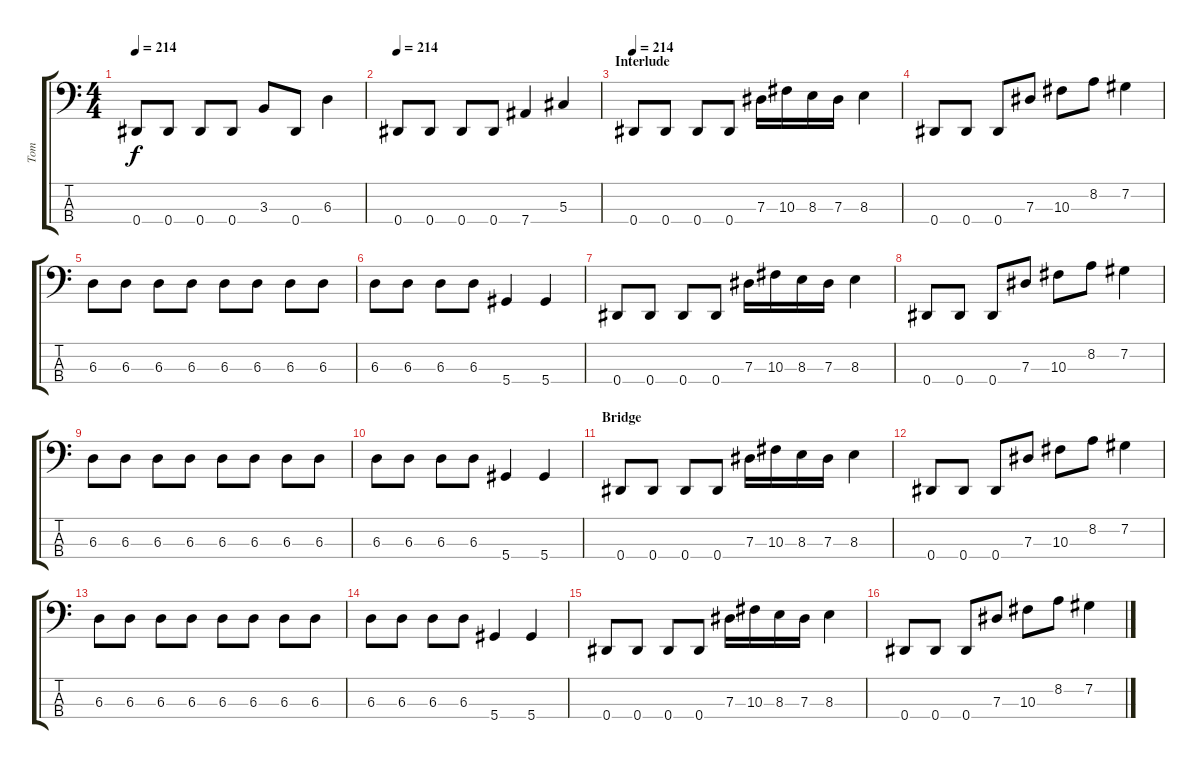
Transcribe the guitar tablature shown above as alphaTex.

\track ("Tom" "Tom") {instrument electricbasspick}
\staff {score tabs}
\tuning (Gb2 Db2 Ab1 Eb1) {hide}
\ts (4 4)
\tempo 214
\clef f4
\ks c
0.4.8{dy f} 0.4.8 0.4.8 0.4.8 3.3.8 0.4.8 6.3.4 |
\tempo 214
0.4.8 0.4.8 0.4.8 0.4.8 7.4.4 5.3.4 |
\section ("" "Interlude")
\tempo 214
0.4.8 0.4.8 0.4.8 0.4.8 7.3.16 10.3.16 8.3.16 7.3.16 8.3.4 |
0.4.8 0.4.8 0.4.8 7.3.8 10.3.8 8.2.8 7.2.4 |
6.3.8 6.3.8 6.3.8 6.3.8 6.3.8 6.3.8 6.3.8 6.3.8 |
6.3.8 6.3.8 6.3.8 6.3.8 5.4.4 5.4.4 |
0.4.8 0.4.8 0.4.8 0.4.8 7.3.16 10.3.16 8.3.16 7.3.16 8.3.4 |
0.4.8 0.4.8 0.4.8 7.3.8 10.3.8 8.2.8 7.2.4 |
6.3.8 6.3.8 6.3.8 6.3.8 6.3.8 6.3.8 6.3.8 6.3.8 |
6.3.8 6.3.8 6.3.8 6.3.8 5.4.4 5.4.4 |
\section ("" "Bridge")
0.4.8 0.4.8 0.4.8 0.4.8 7.3.16 10.3.16 8.3.16 7.3.16 8.3.4 |
0.4.8 0.4.8 0.4.8 7.3.8 10.3.8 8.2.8 7.2.4 |
6.3.8 6.3.8 6.3.8 6.3.8 6.3.8 6.3.8 6.3.8 6.3.8 |
6.3.8 6.3.8 6.3.8 6.3.8 5.4.4 5.4.4 |
0.4.8 0.4.8 0.4.8 0.4.8 7.3.16 10.3.16 8.3.16 7.3.16 8.3.4 |
0.4.8 0.4.8 0.4.8 7.3.8 10.3.8 8.2.8 7.2.4
